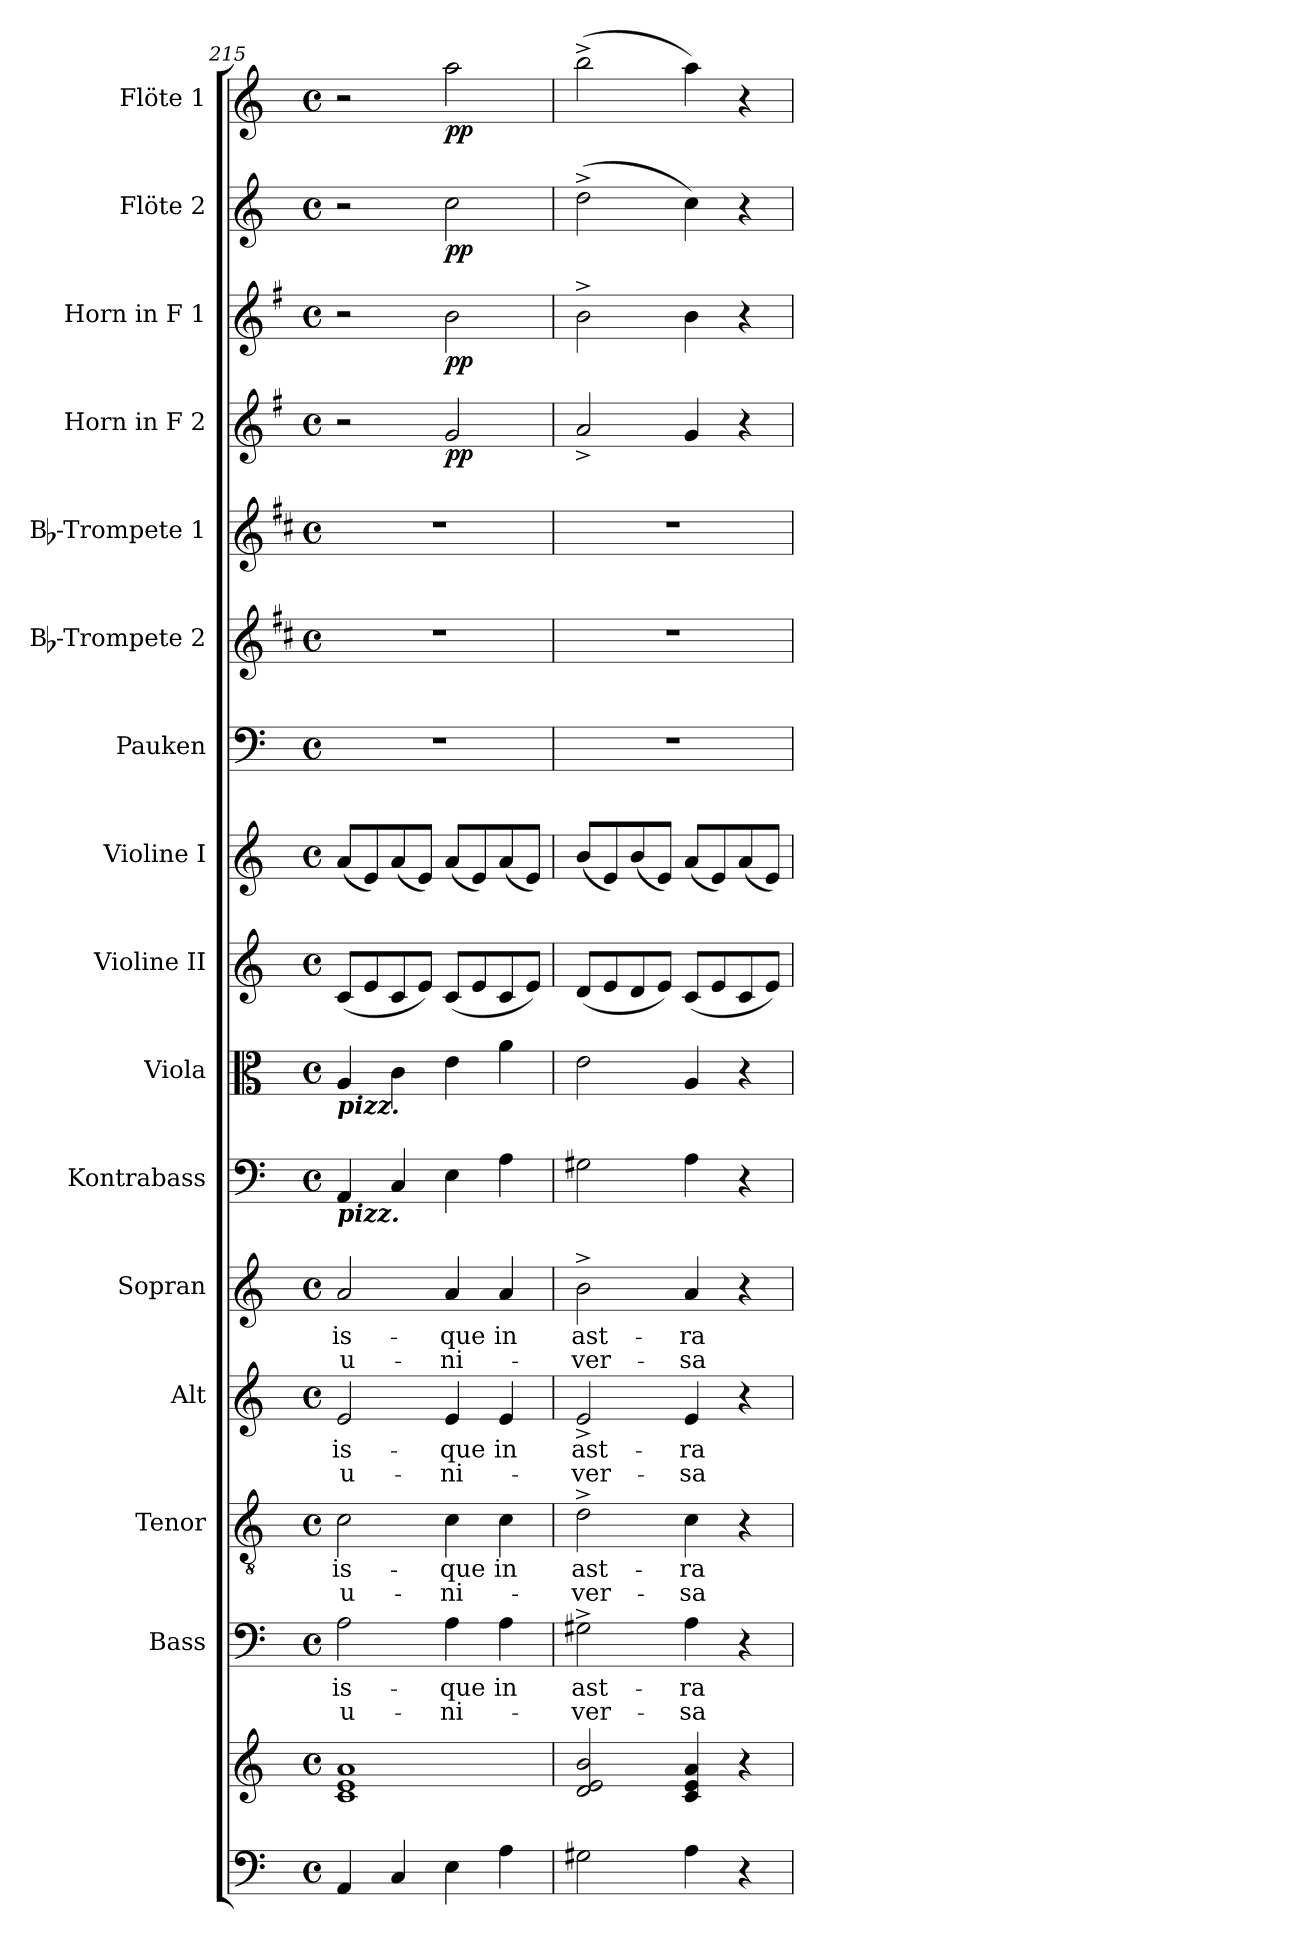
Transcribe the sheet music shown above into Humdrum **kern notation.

**kern	**kern	**kern	**text	**text	**kern	**text	**text	**kern	**text	**text	**kern	**text	**text	**kern	**kern	**kern	**kern	**kern	**kern	**kern	**kern	**dynam	**kern	**dynam	**kern	**dynam	**kern	**dynam
*part16	*part16	*part15	*part15	*part15	*part14	*part14	*part14	*part13	*part13	*part13	*part12	*part12	*part12	*part11	*part10	*part9	*part8	*part7	*part6	*part5	*part4	*part4	*part3	*part3	*part2	*part2	*part1	*part1
*staff17	*staff16	*staff15	*staff15	*staff15	*staff14	*staff14	*staff14	*staff13	*staff13	*staff13	*staff12	*staff12	*staff12	*staff11	*staff10	*staff9	*staff8	*staff7	*staff6	*staff5	*staff4	*staff4	*staff3	*staff3	*staff2	*staff2	*staff1	*staff1
*	*	*I"Bass	*	*	*I"Tenor	*	*	*I"Alt	*	*	*I"Sopran	*	*	*I"Kontrabass	*I"Viola	*I"Violine II	*I"Violine I	*I"Pauken	*I"Bb-Trompete 2	*I"Bb-Trompete 1	*I"Horn in F 2	*	*I"Horn in F 1	*	*I"Flöte 2	*	*I"Flöte 1	*
*	*	*I'B.	*	*	*I'T.	*	*	*I'A.	*	*	*I'S.	*	*	*I'Kb.	*I'Vla.	*I'Vl. II	*I'Vl. I	*I'Pk.	*I'Bb Trp. 2	*I'Bb Trp. 1	*	*	*	*	*I'Fl. 2	*	*I'Fl. 1	*
*clefF4	*clefG2	*clefF4	*	*	*clefGv2	*	*	*clefG2	*	*	*clefG2	*	*	*clefF4	*clefC3	*clefG2	*clefG2	*clefF4	*clefG2	*clefG2	*clefG2	*	*clefG2	*	*clefG2	*	*clefG2	*
*	*	*	*	*	*	*	*	*	*	*	*	*	*	*ITrd7c12	*	*	*	*	*ITrd1c2	*ITrd1c2	*ITrd4c7	*	*ITrd4c7	*	*	*	*	*
*k[]	*k[]	*k[]	*	*	*k[]	*	*	*k[]	*	*	*k[]	*	*	*k[]	*k[]	*k[]	*k[]	*k[]	*k[]	*k[]	*k[]	*	*k[]	*	*k[]	*	*k[]	*
*C:	*C:	*C:	*	*	*C:	*	*	*C:	*	*	*C:	*	*	*C:	*C:	*C:	*C:	*C:	*C:	*C:	*C:	*	*C:	*	*C:	*	*C:	*
*M4/4	*M4/4	*M4/4	*	*	*M4/4	*	*	*M4/4	*	*	*M4/4	*	*	*M4/4	*M4/4	*M4/4	*M4/4	*M4/4	*M4/4	*M4/4	*M4/4	*	*M4/4	*	*M4/4	*	*M4/4	*
*met(c)	*met(c)	*met(c)	*	*	*met(c)	*	*	*met(c)	*	*	*met(c)	*	*	*met(c)	*met(c)	*met(c)	*met(c)	*met(c)	*met(c)	*met(c)	*met(c)	*	*met(c)	*	*met(c)	*	*met(c)	*
=215	=215	=215	=215	=215	=215	=215	=215	=215	=215	=215	=215	=215	=215	=215	=215	=215	=215	=215	=215	=215	=215	=215	=215	=215	=215	=215	=215	=215
!	!	!	!	!	!	!	!	!	!	!	!	!	!	!	!LO:TX:b:Bi:t=pizz.	!	!	!	!	!	!	!	!	!	!	!	!	!
!	!	!	!	!	!	!	!	!	!	!	!	!	!	!LO:TX:b:Bi:t=pizz.	!	!	!	!	!	!	!	!	!	!	!	!	!	!
!	!	!	!LO:LY:b	!LO:LY:b	!	!LO:LY:b	!LO:LY:b	!	!LO:LY:b	!LO:LY:b	!	!LO:LY:b	!LO:LY:b	!	!	!	!	!	!	!	!	!	!	!	!	!	!	!
4AA/	1c 1e 1a	2A\	-is-	u-	2c\	-is-	u-	2e/	-is-	u-	2a/	-is-	u-	4AAA/	4A/	(<8c/L	(<8a/L	1r	1r	1r	2r	.	2r	.	2r	.	2r	.
.	.	.	.	.	.	.	.	.	.	.	.	.	.	.	.	8e/	8e/)	.	.	.	.	.	.	.	.	.	.	.
4C/	.	.	.	.	.	.	.	.	.	.	.	.	.	4CC/	4c\	8c/	(<8a/	.	.	.	.	.	.	.	.	.	.	.
.	.	.	.	.	.	.	.	.	.	.	.	.	.	.	.	8e/J)	8e/J)	.	.	.	.	.	.	.	.	.	.	.
!	!	!	!LO:LY:b	!LO:LY:b	!	!LO:LY:b	!LO:LY:b	!	!LO:LY:b	!LO:LY:b	!	!LO:LY:b	!LO:LY:b	!	!	!	!	!	!	!	!	!LO:DY:b	!	!LO:DY:b	!	!LO:DY:b	!	!LO:DY:b
4E\	.	4A\	-que	-ni-	4c\	-que	-ni-	4e/	-que	-ni-	4a/	-que	-ni-	4EE\	4e\	(<8c/L	(<8a/L	.	.	.	2c/	pp	2e\	pp	2cc\	pp	2aa\	pp
.	.	.	.	.	.	.	.	.	.	.	.	.	.	.	.	8e/	8e/)	.	.	.	.	.	.	.	.	.	.	.
!	!	!	!LO:LY:b	!	!	!LO:LY:b	!	!	!LO:LY:b	!	!	!LO:LY:b	!	!	!	!	!	!	!	!	!	!	!	!	!	!	!	!
4A\	.	4A\	in	.	4c\	in	.	4e/	in	.	4a/	in	.	4AA\	4a\	8c/	(<8a/	.	.	.	.	.	.	.	.	.	.	.
.	.	.	.	.	.	.	.	.	.	.	.	.	.	.	.	8e/J)	8e/J)	.	.	.	.	.	.	.	.	.	.	.
=216	=216	=216	=216	=216	=216	=216	=216	=216	=216	=216	=216	=216	=216	=216	=216	=216	=216	=216	=216	=216	=216	=216	=216	=216	=216	=216	=216	=216
!	!	!	!LO:LY:b	!LO:LY:b	!	!LO:LY:b	!LO:LY:b	!	!LO:LY:b	!LO:LY:b	!	!LO:LY:b	!LO:LY:b	!	!	!	!	!	!	!	!	!	!	!	!	!	!	!
2G#X\	2d/ 2e/ 2b/	2G#X^>\	ast-	-ver-	2d^>\	ast-	-ver-	2e^>/	ast-	-ver-	2b^>\	ast-	-ver-	2GG#X\	2e\	(<8d/L	(<8b/L	1r	1r	1r	2d^</	.	2e^>\	.	(>2dd^>\	.	(>2bb^>\	.
.	.	.	.	.	.	.	.	.	.	.	.	.	.	.	.	8e/	8e/)	.	.	.	.	.	.	.	.	.	.	.
.	.	.	.	.	.	.	.	.	.	.	.	.	.	.	.	8d/	(<8b/	.	.	.	.	.	.	.	.	.	.	.
.	.	.	.	.	.	.	.	.	.	.	.	.	.	.	.	8e/J)	8e/J)	.	.	.	.	.	.	.	.	.	.	.
!	!	!	!LO:LY:b	!LO:LY:b	!	!LO:LY:b	!LO:LY:b	!	!LO:LY:b	!LO:LY:b	!	!LO:LY:b	!LO:LY:b	!	!	!	!	!	!	!	!	!	!	!	!	!	!	!
4A\	4c/ 4e/ 4a/	4A\	-ra	-sa	4c\	-ra	-sa	4e/	-ra	-sa	4a/	-ra	-sa	4AA\	4A/	(<8c/L	(<8a/L	.	.	.	4c/	.	4e\	.	4cc\)	.	4aa\)	.
.	.	.	.	.	.	.	.	.	.	.	.	.	.	.	.	8e/	8e/)	.	.	.	.	.	.	.	.	.	.	.
4r	4r	4r	.	.	4r	.	.	4r	.	.	4r	.	.	4r	4r	8c/	(<8a/	.	.	.	4r	.	4r	.	4r	.	4r	.
.	.	.	.	.	.	.	.	.	.	.	.	.	.	.	.	8e/J)	8e/J)	.	.	.	.	.	.	.	.	.	.	.
=	=	=	=	=	=	=	=	=	=	=	=	=	=	=	=	=	=	=	=	=	=	=	=	=	=	=	=	=
*-	*-	*-	*-	*-	*-	*-	*-	*-	*-	*-	*-	*-	*-	*-	*-	*-	*-	*-	*-	*-	*-	*-	*-	*-	*-	*-	*-	*-
